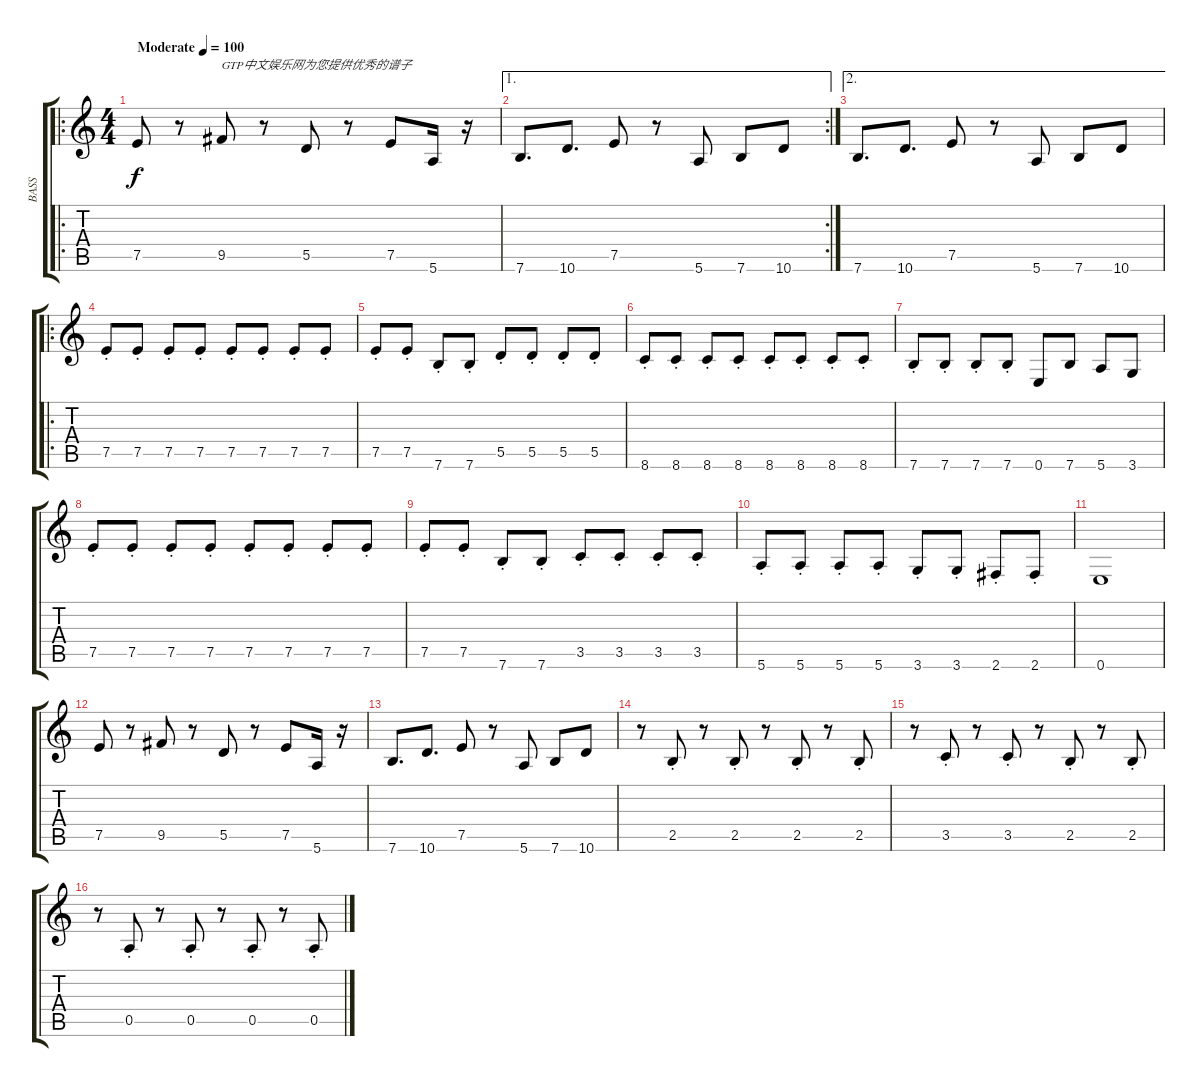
\track ("BASS" "BASS") {instrument electricbassfinger}
\staff {score tabs}
\tuning (E4 B3 G3 D3 A2 E2) {hide}
\ro
\ts (4 4)
\tempo (100 "Moderate")
\clef g2
\ks c
7.5.8{dy f instrument vibraphone} r.8 9.5.8{txt "GTP中文娱乐网为您提供优秀的谱子"} r.8 5.5.8 r.8 7.5.8 5.6.16 r.16 |
\ae 1
\rc 2
7.6.8{d} 10.6.8{d} 7.5.8 r.8 5.6.8 7.6.8 10.6.8 |
\ae 2
7.6.8{d} 10.6.8{d} 7.5.8 r.8 5.6.8 7.6.8 10.6.8 |
\ro
7.5{st}.8{instrument electricbassfinger} 7.5{st}.8 7.5{st}.8 7.5{st}.8 7.5{st}.8 7.5{st}.8 7.5{st}.8 7.5{st}.8 |
7.5{st}.8 7.5{st}.8 7.6{st}.8 7.6{st}.8 5.5{st}.8 5.5{st}.8 5.5{st}.8 5.5{st}.8 |
8.6{st}.8 8.6{st}.8 8.6{st}.8 8.6{st}.8 8.6{st}.8 8.6{st}.8 8.6{st}.8 8.6{st}.8 |
7.6{st}.8 7.6{st}.8 7.6{st}.8 7.6{st}.8 0.6.8 7.6.8 5.6.8 3.6.8 |
7.5{st}.8 7.5{st}.8 7.5{st}.8 7.5{st}.8 7.5{st}.8 7.5{st}.8 7.5{st}.8 7.5{st}.8 |
7.5{st}.8 7.5{st}.8 7.6{st}.8 7.6{st}.8 3.5{st}.8 3.5{st}.8 3.5{st}.8 3.5{st}.8 |
5.6{st}.8 5.6{st}.8 5.6{st}.8 5.6{st}.8 3.6{st}.8 3.6{st}.8 2.6{st}.8 2.6{st}.8 |
0.6.1 |
7.5.8 r.8 9.5.8 r.8 5.5.8 r.8 7.5.8 5.6.16 r.16 |
7.6.8{d} 10.6.8{d} 7.5.8 r.8 5.6.8 7.6.8 10.6.8 |
r.8 2.5{st}.8 r.8 2.5{st}.8 r.8 2.5{st}.8 r.8 2.5{st}.8 |
r.8 3.5{st}.8 r.8 3.5{st}.8 r.8 2.5{st}.8 r.8 2.5{st}.8 |
r.8 0.5{st}.8 r.8 0.5{st}.8 r.8 0.5{st}.8 r.8 0.5{st}.8
